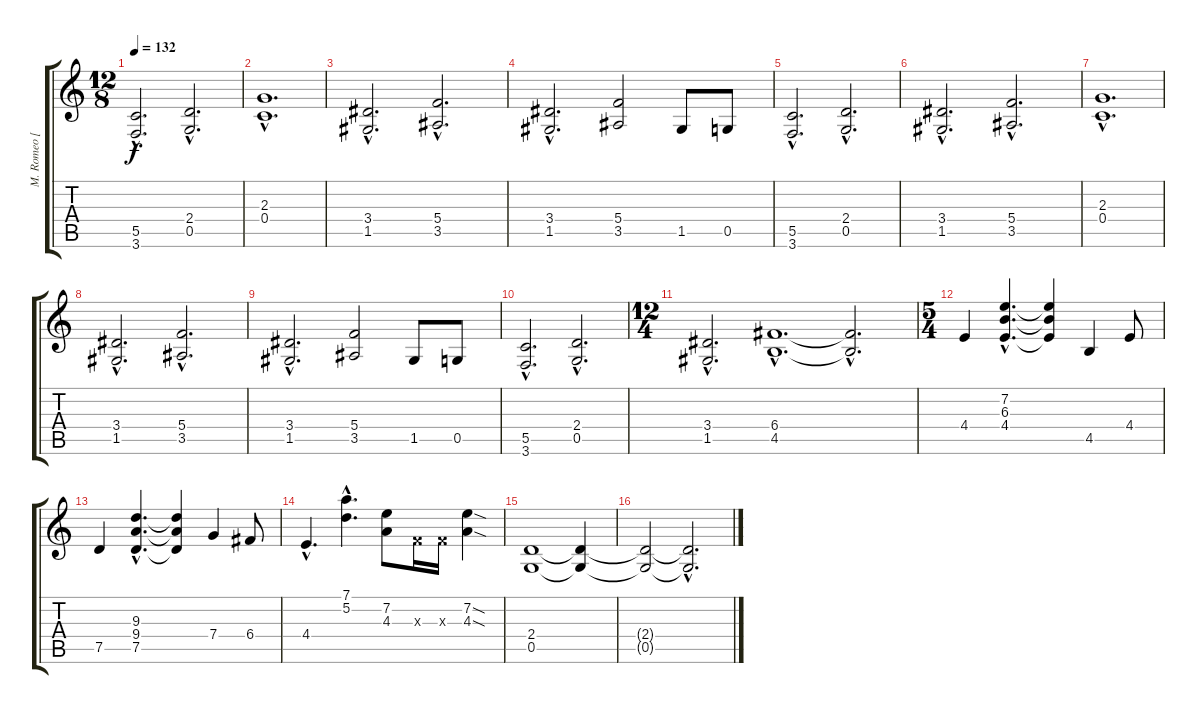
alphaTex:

\track ("M. Romeo [Rhytim Guitar]" "M. Romeo [") {instrument distortionguitar}
\staff {score tabs}
\tuning (D4 A3 F3 C3 G2 D2) {hide}
\ts (12 8)
\tempo 132
\clef g2
\ks c
(5.5{hac} 3.6{hac}).2{d dy f} (2.4{hac} 0.5{hac}).2{d} |
(2.3{hac} 0.4{hac}).1{d} |
(3.4{hac} 1.5{hac}).2{d} (5.4{hac} 3.5{hac}).2{d} |
(3.4{hac} 1.5{hac}).2{d} (5.4 3.5).2 1.5.8 0.5.8 |
(5.5{hac} 3.6{hac}).2{d} (2.4{hac} 0.5{hac}).2{d} |
(3.4{hac} 1.5{hac}).2{d} (5.4{hac} 3.5{hac}).2{d} |
(2.3{hac} 0.4{hac}).1{d} |
(3.4{hac} 1.5{hac}).2{d} (5.4{hac} 3.5{hac}).2{d} |
(3.4{hac} 1.5{hac}).2{d} (5.4 3.5).2 1.5.8 0.5.8 |
(5.5{hac} 3.6{hac}).2{d} (2.4{hac} 0.5{hac}).2{d} |
\ts (12 4)
(3.4{hac} 1.5{hac}).2{d} (6.4{hac} 4.5{hac}).1{d} (6.4{hac t} 4.5{hac t}).2{d} |
\ts (5 4)
4.4.4 (7.2{hac} 6.3{hac} 4.4{hac}).4{d} (7.2{t} 6.3{t} 4.4{t}).4 4.5.4 4.4.8 |
7.5.4 (9.3{hac} 9.4{hac} 7.5{hac}).4{d} (9.3{t} 9.4{t} 7.5{t}).4 7.4.4 6.4.8 |
4.4{hac}.4{d} (7.1{hac} 5.2{hac}).4{d} (7.2 4.3).8 0.3{x}.16 0.3{x}.16 (7.2{sod} 4.3{sod}).4 |
(2.4 0.5).1 (2.4{t} 0.5{t}).4 |
(2.4{t} 0.5{t}).2 (2.4{hac t} 0.5{hac t}).2{d}
